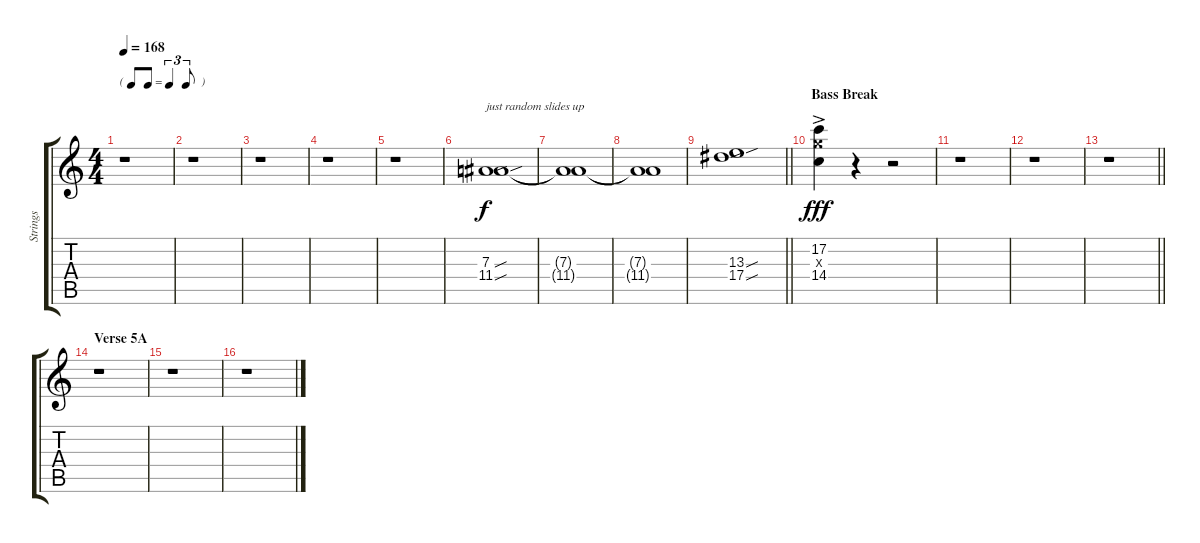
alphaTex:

\track ("Strings" "Strings") {instrument stringensemble1}
\staff {score tabs}
\tuning (C5 G4 Eb4 Bb3 F3 C3) {hide}
\ts (4 4)
\tf triplet8th
\tempo 168
\clef g2
\ks c
r.1{dy f} |
r.1 |
r.1 |
r.1 |
r.1 |
(7.3{sou} 11.4{sou}).1{txt "just random slides up" volume 12} |
(7.3{t} 11.4{t}).1 |
(7.3{t} 11.4{t}).1 |
\barLineRight lightlight
(13.3{sou} 17.4{sou}).1 |
\section ("" "Bass Break")
(17.2{ac} 16.3{x} 14.4{ac}).4{dy fff} r.4 r.2 |
r.1 |
r.1 |
\barLineRight lightlight
r.1 |
\section ("" "Verse 5A")
r.1 |
r.1 |
r.1
